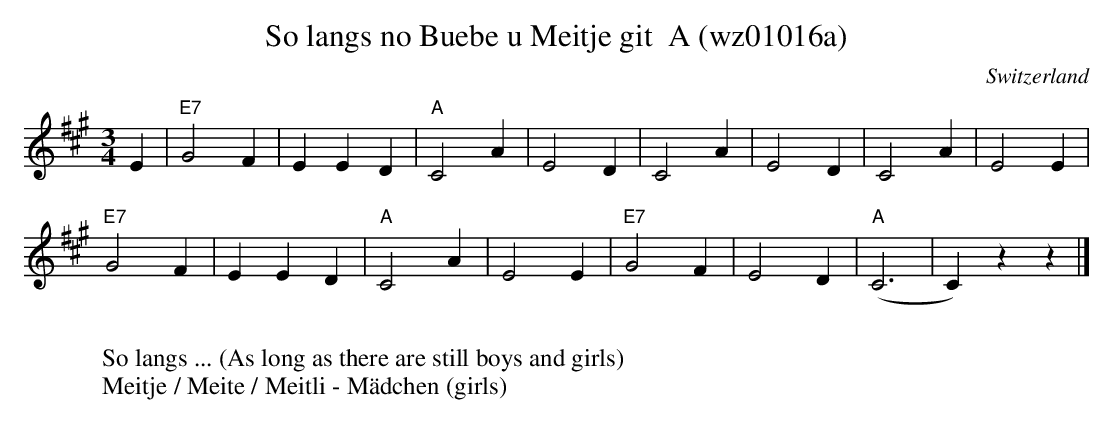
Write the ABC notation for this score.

X:1
T:So langs no Buebe u Meitje git  A (wz01016a)
O:Switzerland
M:3/4
L:1/4
K:A major
E | "E7"G2F | EED | "A"C2A | E2D | C2A | E2D | C2A | E2E |
"E7"G2F | EED | "A"C2A | E2E | "E7"G2F | E2D | ("A"C3 | C)zz |]
W:
W:So langs ... (As long as there are still boys and girls)
W: Meitje / Meite / Meitli - Mädchen (girls)
